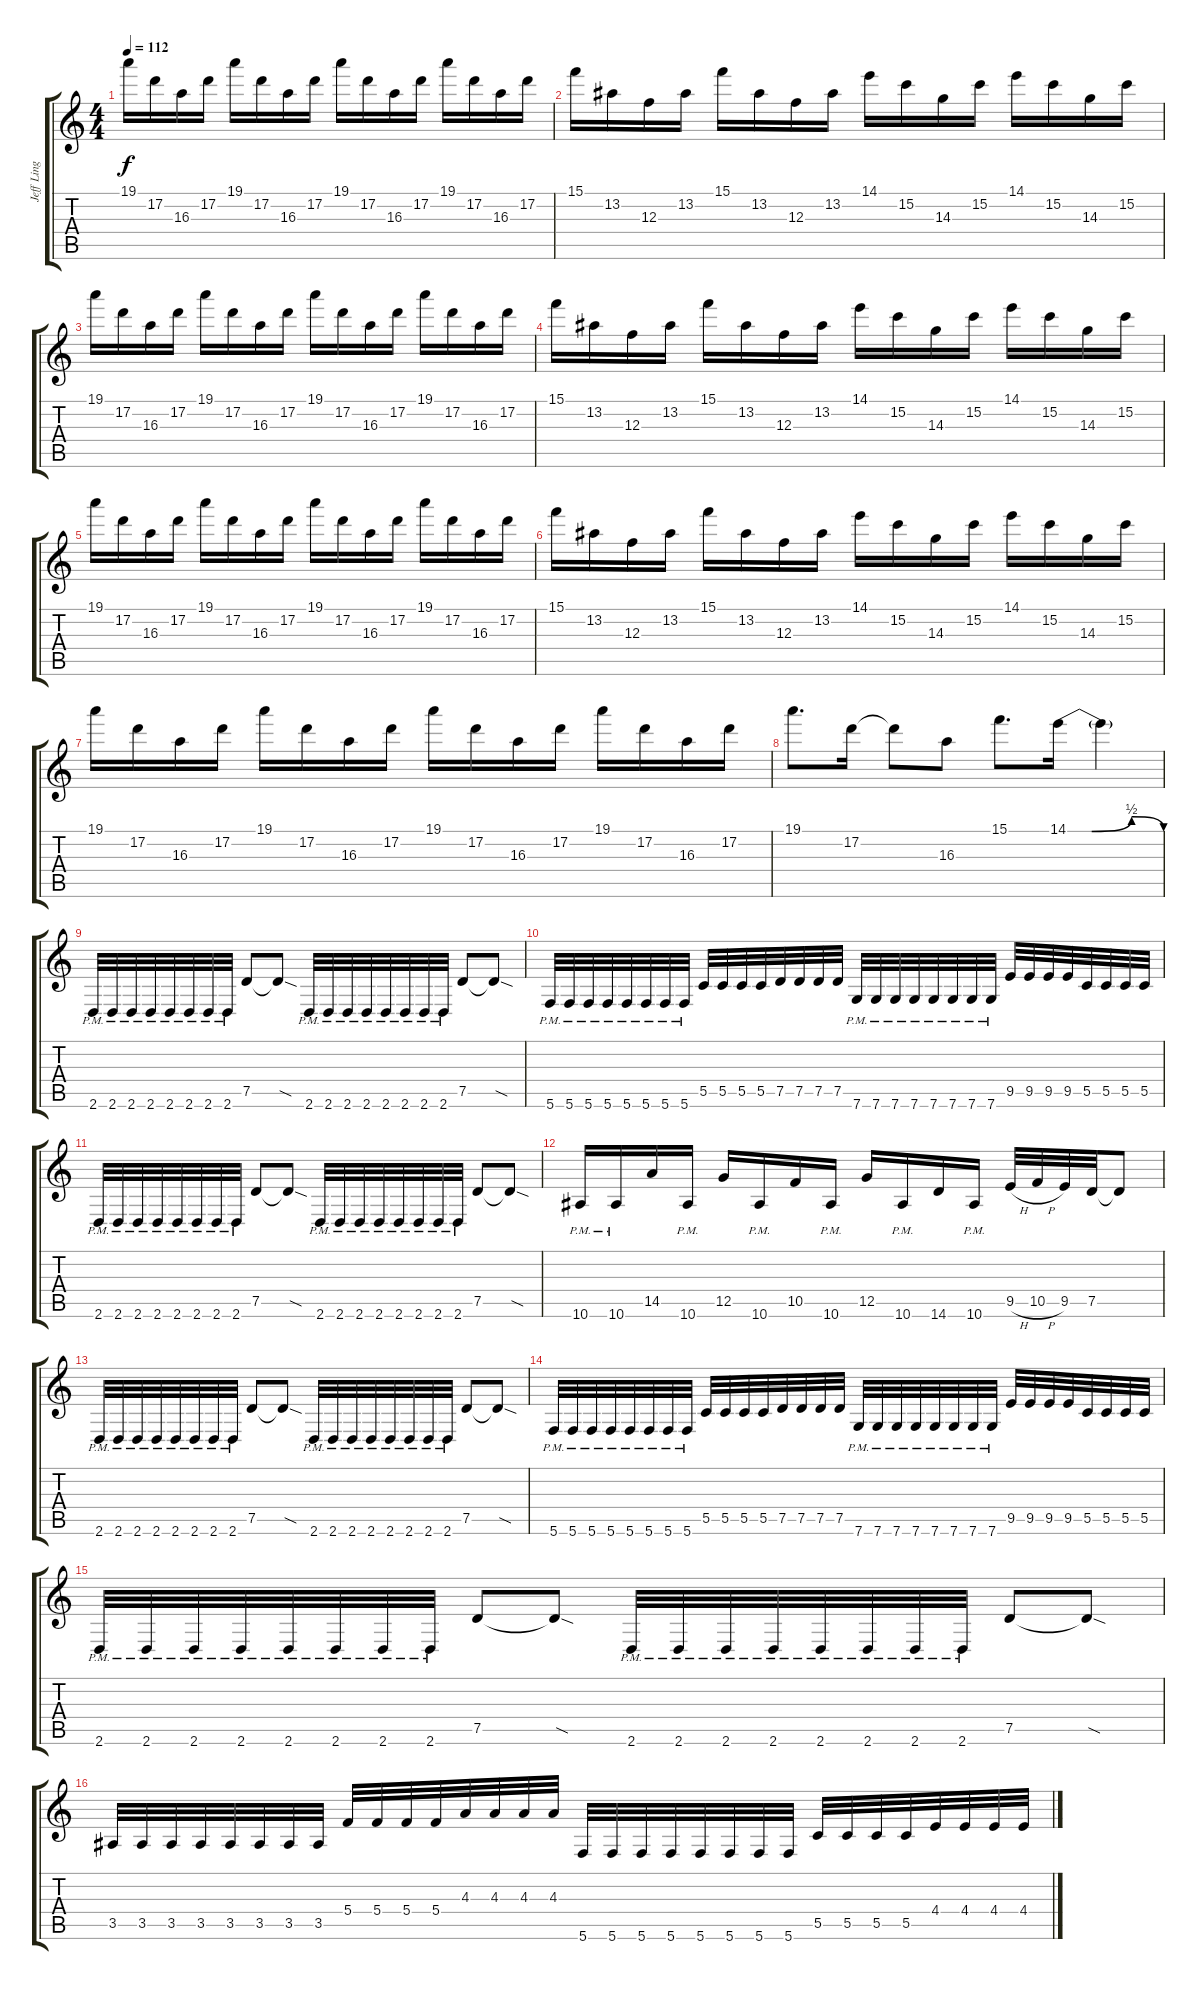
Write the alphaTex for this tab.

\track ("Jeff Ling" "Jeff Ling") {instrument distortionguitar}
\staff {score tabs}
\tuning (D4 A3 F3 C3 G2 C2) {hide}
\ts (4 4)
\tempo 112
\clef g2
\ks c
19.1.16{dy f} 17.2.16 16.3.16 17.2.16 19.1.16 17.2.16 16.3.16 17.2.16 19.1.16 17.2.16 16.3.16 17.2.16 19.1.16 17.2.16 16.3.16 17.2.16 |
15.1.16 13.2.16 12.3.16 13.2.16 15.1.16 13.2.16 12.3.16 13.2.16 14.1.16 15.2.16 14.3.16 15.2.16 14.1.16 15.2.16 14.3.16 15.2.16 |
19.1.16 17.2.16 16.3.16 17.2.16 19.1.16 17.2.16 16.3.16 17.2.16 19.1.16 17.2.16 16.3.16 17.2.16 19.1.16 17.2.16 16.3.16 17.2.16 |
15.1.16 13.2.16 12.3.16 13.2.16 15.1.16 13.2.16 12.3.16 13.2.16 14.1.16 15.2.16 14.3.16 15.2.16 14.1.16 15.2.16 14.3.16 15.2.16 |
19.1.16 17.2.16 16.3.16 17.2.16 19.1.16 17.2.16 16.3.16 17.2.16 19.1.16 17.2.16 16.3.16 17.2.16 19.1.16 17.2.16 16.3.16 17.2.16 |
15.1.16 13.2.16 12.3.16 13.2.16 15.1.16 13.2.16 12.3.16 13.2.16 14.1.16 15.2.16 14.3.16 15.2.16 14.1.16 15.2.16 14.3.16 15.2.16 |
19.1.16 17.2.16 16.3.16 17.2.16 19.1.16 17.2.16 16.3.16 17.2.16 19.1.16 17.2.16 16.3.16 17.2.16 19.1.16 17.2.16 16.3.16 17.2.16 |
19.1.8{d} 17.2.16 17.2{t}.8 16.3.8 15.1.8{d} 14.1{be (custom 0 0 15 0 40 2 60 0)}.16 14.1{t}.4 |
2.6{pm}.32{balance 16} 2.6{pm}.32 2.6{pm}.32 2.6{pm}.32 2.6{pm}.32 2.6{pm}.32 2.6{pm}.32 2.6{pm}.32 7.5.8 7.5{sod t}.8 2.6{pm}.32 2.6{pm}.32 2.6{pm}.32 2.6{pm}.32 2.6{pm}.32 2.6{pm}.32 2.6{pm}.32 2.6{pm}.32 7.5.8 7.5{sod t}.8 |
5.6{pm}.32 5.6{pm}.32 5.6{pm}.32 5.6{pm}.32 5.6{pm}.32 5.6{pm}.32 5.6{pm}.32 5.6{pm}.32 5.5.32 5.5.32 5.5.32 5.5.32 7.5.32 7.5.32 7.5.32 7.5.32 7.6{pm}.32 7.6{pm}.32 7.6{pm}.32 7.6{pm}.32 7.6{pm}.32 7.6{pm}.32 7.6{pm}.32 7.6{pm}.32 9.5.32 9.5.32 9.5.32 9.5.32 5.5.32 5.5.32 5.5.32 5.5.32 |
2.6{pm}.32 2.6{pm}.32 2.6{pm}.32 2.6{pm}.32 2.6{pm}.32 2.6{pm}.32 2.6{pm}.32 2.6{pm}.32 7.5.8 7.5{sod t}.8 2.6{pm}.32 2.6{pm}.32 2.6{pm}.32 2.6{pm}.32 2.6{pm}.32 2.6{pm}.32 2.6{pm}.32 2.6{pm}.32 7.5.8 7.5{sod t}.8 |
10.6{pm}.16 10.6{pm}.16 14.5.16 10.6{pm}.16 12.5.16 10.6{pm}.16 10.5.16 10.6{pm}.16 12.5.16 10.6{pm}.16 14.6.16 10.6{pm}.16 9.5{h}.32 10.5{h}.32 9.5.32 7.5.32 7.5{t}.8 |
2.6{pm}.32 2.6{pm}.32 2.6{pm}.32 2.6{pm}.32 2.6{pm}.32 2.6{pm}.32 2.6{pm}.32 2.6{pm}.32 7.5.8 7.5{sod t}.8 2.6{pm}.32 2.6{pm}.32 2.6{pm}.32 2.6{pm}.32 2.6{pm}.32 2.6{pm}.32 2.6{pm}.32 2.6{pm}.32 7.5.8 7.5{sod t}.8 |
5.6{pm}.32 5.6{pm}.32 5.6{pm}.32 5.6{pm}.32 5.6{pm}.32 5.6{pm}.32 5.6{pm}.32 5.6{pm}.32 5.5.32 5.5.32 5.5.32 5.5.32 7.5.32 7.5.32 7.5.32 7.5.32 7.6{pm}.32 7.6{pm}.32 7.6{pm}.32 7.6{pm}.32 7.6{pm}.32 7.6{pm}.32 7.6{pm}.32 7.6{pm}.32 9.5.32 9.5.32 9.5.32 9.5.32 5.5.32 5.5.32 5.5.32 5.5.32 |
2.6{pm}.32 2.6{pm}.32 2.6{pm}.32 2.6{pm}.32 2.6{pm}.32 2.6{pm}.32 2.6{pm}.32 2.6{pm}.32 7.5.8 7.5{sod t}.8 2.6{pm}.32 2.6{pm}.32 2.6{pm}.32 2.6{pm}.32 2.6{pm}.32 2.6{pm}.32 2.6{pm}.32 2.6{pm}.32 7.5.8 7.5{sod t}.8 |
3.5.32 3.5.32 3.5.32 3.5.32 3.5.32 3.5.32 3.5.32 3.5.32 5.4.32 5.4.32 5.4.32 5.4.32 4.3.32 4.3.32 4.3.32 4.3.32 5.6.32 5.6.32 5.6.32 5.6.32 5.6.32 5.6.32 5.6.32 5.6.32 5.5.32 5.5.32 5.5.32 5.5.32 4.4.32 4.4.32 4.4.32 4.4.32
